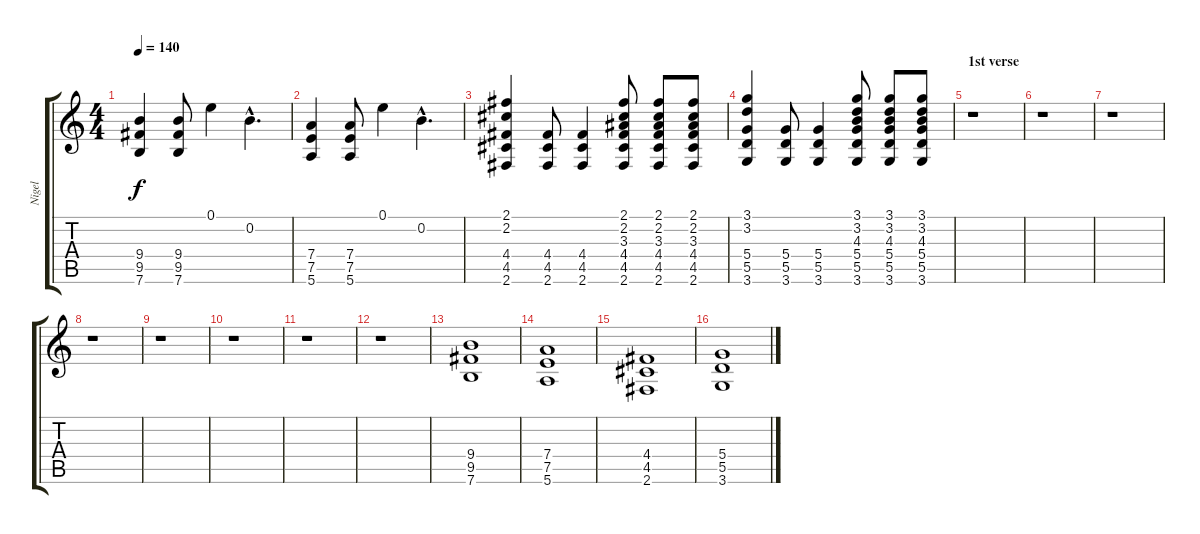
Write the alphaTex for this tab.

\track ("Nigel" "Nigel") {instrument distortionguitar}
\staff {score tabs}
\tuning (E4 B3 G3 D3 A2 E2) {hide}
\ts (4 4)
\tempo 140
\clef g2
\ks c
(9.4 9.5 7.6).4{dy f} (9.4 9.5 7.6).8 0.1.4 0.2{hac}.4{d} |
(7.4 7.5 5.6).4 (7.4 7.5 5.6).8 0.1.4 0.2{hac}.4{d} |
(2.1 2.2 4.4 4.5 2.6).4 (4.4 4.5 2.6).8 (4.4 4.5 2.6).4 (2.1 2.2 3.3 4.4 4.5 2.6).8 (2.1 2.2 3.3 4.4 4.5 2.6).8 (2.1 2.2 3.3 4.4 4.5 2.6).8 |
(3.1 3.2 5.4 5.5 3.6).4 (5.4 5.5 3.6).8 (5.4 5.5 3.6).4 (3.1 3.2 4.3 5.4 5.5 3.6).8 (3.1 3.2 4.3 5.4 5.5 3.6).8 (3.1 3.2 4.3 5.4 5.5 3.6).8 |
\section ("" "1st verse")
r.1 |
r.1 |
r.1 |
r.1 |
r.1 |
r.1 |
r.1 |
r.1 |
(9.4 9.5 7.6).1{volume 7} |
(7.4 7.5 5.6).1 |
(4.4 4.5 2.6).1 |
(5.4 5.5 3.6).1
